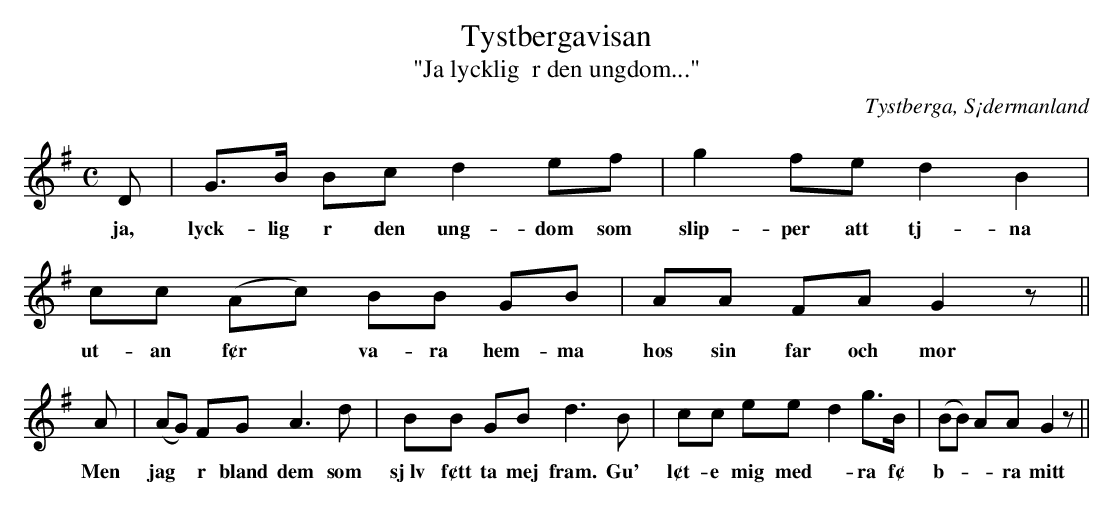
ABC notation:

X:1
T:Tystbergavisan
T:"Ja lycklig  r den ungdom..."
O:Tystberga, S¡dermanland
M:C
L:1/8
K:G
D | G>B Bc d2 ef | g2 fe d2 B2 | cc (Ac) BB GB | AA FA G2 z ||
w: ja, lyck-lig  r den ung-dom som slip-per att tj -na ut-an f¢r * va-ra hem-ma hos sin far och mor
A | (AG) FG A2>d2 | BB GB d2>B2 | cc ee d2 g>B | (BB) AA G2 z ||
w: Men jag*  r bland dem som sj lv f¢tt ta mej fram. Gu' l¢t-e mig med  -ra f¢ b *-ra mitt namn.
